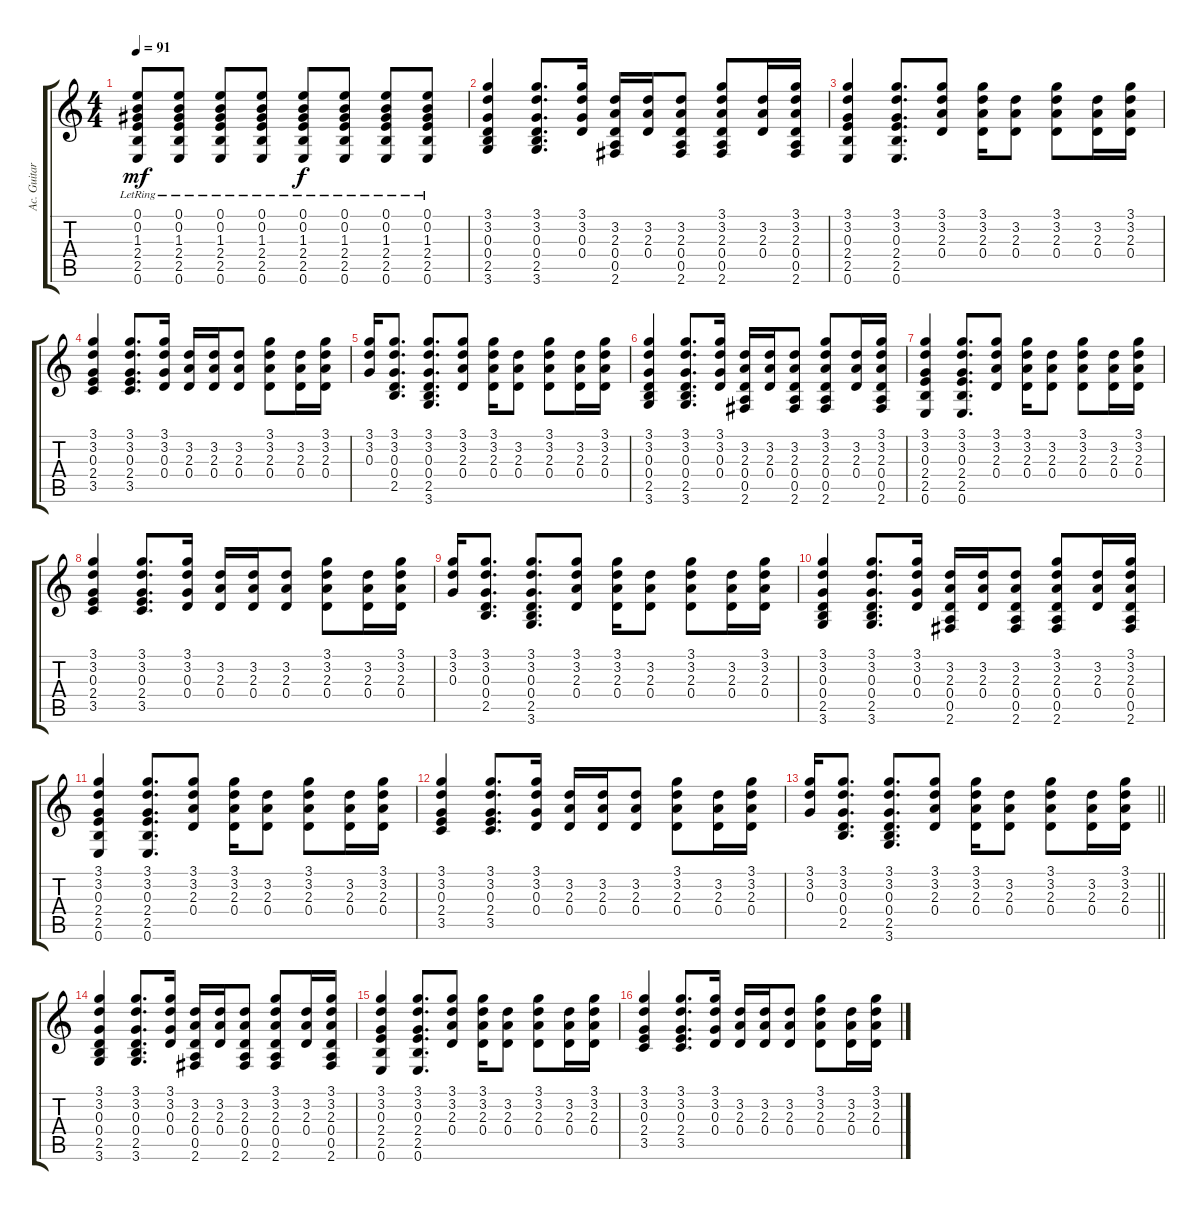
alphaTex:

\track ("Ac. Guitar" "Ac. Guitar") {instrument acousticguitarsteel}
\staff {score tabs}
\tuning (E4 B3 G3 D3 A2 E2) {hide}
\ts (4 4)
\tempo 91
\clef g2
\ks c
(0.1{lr} 0.2{lr} 1.3{lr} 2.4{lr} 2.5{lr} 0.6{lr}).8{dy mf} (0.1{lr} 0.2{lr} 1.3{lr} 2.4{lr} 2.5{lr} 0.6{lr}).8 (0.1{lr} 0.2{lr} 1.3{lr} 2.4{lr} 2.5{lr} 0.6{lr}).8 (0.1{lr} 0.2{lr} 1.3{lr} 2.4{lr} 2.5{lr} 0.6{lr}).8 (0.1{lr} 0.2{lr} 1.3{lr} 2.4{lr} 2.5{lr} 0.6{lr}).8{dy f} (0.1{lr} 0.2{lr} 1.3{lr} 2.4{lr} 2.5{lr} 0.6{lr}).8 (0.1{lr} 0.2{lr} 1.3{lr} 2.4{lr} 2.5{lr} 0.6{lr}).8 (0.1{lr} 0.2{lr} 1.3{lr} 2.4{lr} 2.5{lr} 0.6{lr}).8 |
(3.1 3.2 0.3 0.4 2.5 3.6).4 (3.1 3.2 0.3 0.4 2.5 3.6).8{d} (3.1 3.2 0.3 0.4).16 (3.2 2.3 0.4 0.5 2.6).16 (3.2 2.3 0.4).16 (3.2 2.3 0.4 0.5 2.6).8 (3.1 3.2 2.3 0.4 0.5 2.6).8 (3.2 2.3 0.4).16 (3.1 3.2 2.3 0.4 0.5 2.6).16 |
(3.1 3.2 0.3 2.4 2.5 0.6).4 (3.1 3.2 0.3 2.4 2.5 0.6).8{d} (3.1 3.2 2.3 0.4).8 (3.1 3.2 2.3 0.4).16 (3.2 2.3 0.4).8 (3.1 3.2 2.3 0.4).8 (3.2 2.3 0.4).16 (3.1 3.2 2.3 0.4).16 |
(3.1 3.2 0.3 2.4 3.5).4 (3.1 3.2 0.3 2.4 3.5).8{d} (3.1 3.2 0.3 0.4).16 (3.2 2.3 0.4).16 (3.2 2.3 0.4).16 (3.2 2.3 0.4).8 (3.1 3.2 2.3 0.4).8 (3.2 2.3 0.4).16 (3.1 3.2 2.3 0.4).16 |
(3.1 3.2 0.3).16 (3.1 3.2 0.3 0.4 2.5).8{d} (3.1 3.2 0.3 0.4 2.5 3.6).8{d} (3.1 3.2 2.3 0.4).8 (3.1 3.2 2.3 0.4).16 (3.2 2.3 0.4).8 (3.1 3.2 2.3 0.4).8 (3.2 2.3 0.4).16 (3.1 3.2 2.3 0.4).16 |
(3.1 3.2 0.3 0.4 2.5 3.6).4 (3.1 3.2 0.3 0.4 2.5 3.6).8{d} (3.1 3.2 0.3 0.4).16 (3.2 2.3 0.4 0.5 2.6).16 (3.2 2.3 0.4).16 (3.2 2.3 0.4 0.5 2.6).8 (3.1 3.2 2.3 0.4 0.5 2.6).8 (3.2 2.3 0.4).16 (3.1 3.2 2.3 0.4 0.5 2.6).16 |
(3.1 3.2 0.3 2.4 2.5 0.6).4 (3.1 3.2 0.3 2.4 2.5 0.6).8{d} (3.1 3.2 2.3 0.4).8 (3.1 3.2 2.3 0.4).16 (3.2 2.3 0.4).8 (3.1 3.2 2.3 0.4).8 (3.2 2.3 0.4).16 (3.1 3.2 2.3 0.4).16 |
(3.1 3.2 0.3 2.4 3.5).4 (3.1 3.2 0.3 2.4 3.5).8{d} (3.1 3.2 0.3 0.4).16 (3.2 2.3 0.4).16 (3.2 2.3 0.4).16 (3.2 2.3 0.4).8 (3.1 3.2 2.3 0.4).8 (3.2 2.3 0.4).16 (3.1 3.2 2.3 0.4).16 |
(3.1 3.2 0.3).16 (3.1 3.2 0.3 0.4 2.5).8{d} (3.1 3.2 0.3 0.4 2.5 3.6).8{d} (3.1 3.2 2.3 0.4).8 (3.1 3.2 2.3 0.4).16 (3.2 2.3 0.4).8 (3.1 3.2 2.3 0.4).8 (3.2 2.3 0.4).16 (3.1 3.2 2.3 0.4).16 |
(3.1 3.2 0.3 0.4 2.5 3.6).4 (3.1 3.2 0.3 0.4 2.5 3.6).8{d} (3.1 3.2 0.3 0.4).16 (3.2 2.3 0.4 0.5 2.6).16 (3.2 2.3 0.4).16 (3.2 2.3 0.4 0.5 2.6).8 (3.1 3.2 2.3 0.4 0.5 2.6).8 (3.2 2.3 0.4).16 (3.1 3.2 2.3 0.4 0.5 2.6).16 |
(3.1 3.2 0.3 2.4 2.5 0.6).4 (3.1 3.2 0.3 2.4 2.5 0.6).8{d} (3.1 3.2 2.3 0.4).8 (3.1 3.2 2.3 0.4).16 (3.2 2.3 0.4).8 (3.1 3.2 2.3 0.4).8 (3.2 2.3 0.4).16 (3.1 3.2 2.3 0.4).16 |
(3.1 3.2 0.3 2.4 3.5).4 (3.1 3.2 0.3 2.4 3.5).8{d} (3.1 3.2 0.3 0.4).16 (3.2 2.3 0.4).16 (3.2 2.3 0.4).16 (3.2 2.3 0.4).8 (3.1 3.2 2.3 0.4).8 (3.2 2.3 0.4).16 (3.1 3.2 2.3 0.4).16 |
\barLineRight lightlight
(3.1 3.2 0.3).16 (3.1 3.2 0.3 0.4 2.5).8{d} (3.1 3.2 0.3 0.4 2.5 3.6).8{d} (3.1 3.2 2.3 0.4).8 (3.1 3.2 2.3 0.4).16 (3.2 2.3 0.4).8 (3.1 3.2 2.3 0.4).8 (3.2 2.3 0.4).16 (3.1 3.2 2.3 0.4).16 |
(3.1 3.2 0.3 0.4 2.5 3.6).4 (3.1 3.2 0.3 0.4 2.5 3.6).8{d} (3.1 3.2 0.3 0.4).16 (3.2 2.3 0.4 0.5 2.6).16 (3.2 2.3 0.4).16 (3.2 2.3 0.4 0.5 2.6).8 (3.1 3.2 2.3 0.4 0.5 2.6).8 (3.2 2.3 0.4).16 (3.1 3.2 2.3 0.4 0.5 2.6).16 |
(3.1 3.2 0.3 2.4 2.5 0.6).4 (3.1 3.2 0.3 2.4 2.5 0.6).8{d} (3.1 3.2 2.3 0.4).8 (3.1 3.2 2.3 0.4).16 (3.2 2.3 0.4).8 (3.1 3.2 2.3 0.4).8 (3.2 2.3 0.4).16 (3.1 3.2 2.3 0.4).16 |
(3.1 3.2 0.3 2.4 3.5).4 (3.1 3.2 0.3 2.4 3.5).8{d} (3.1 3.2 0.3 0.4).16 (3.2 2.3 0.4).16 (3.2 2.3 0.4).16 (3.2 2.3 0.4).8 (3.1 3.2 2.3 0.4).8 (3.2 2.3 0.4).16 (3.1 3.2 2.3 0.4).16
